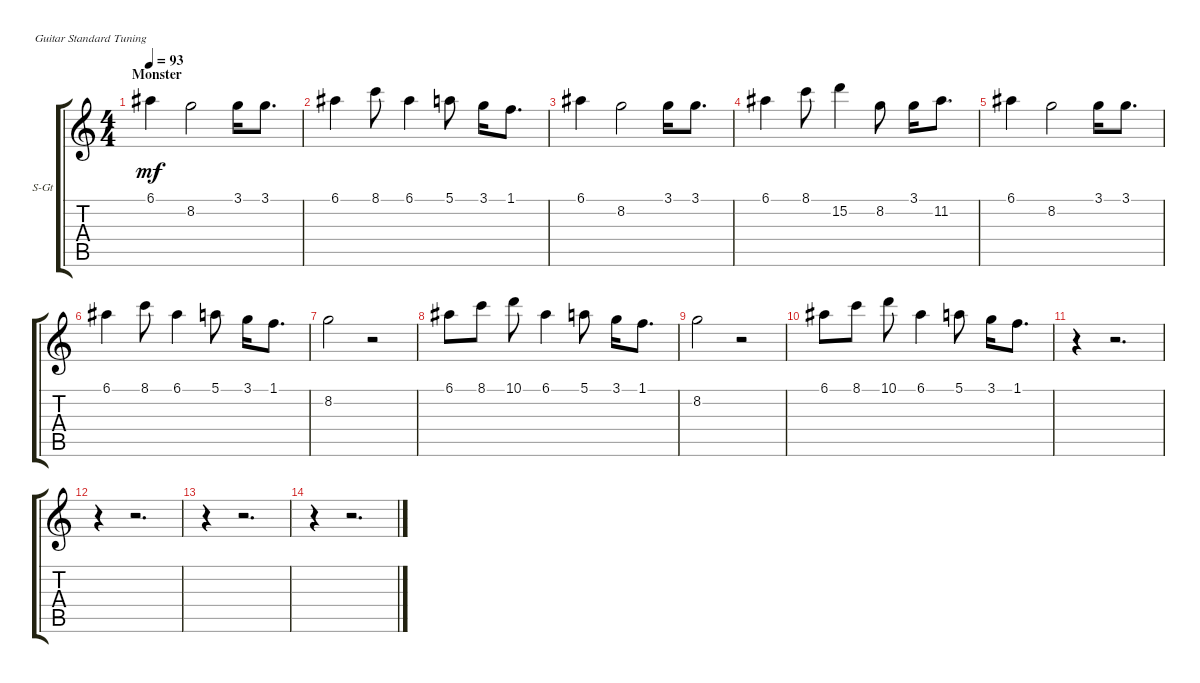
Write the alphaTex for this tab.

\bracketExtendMode groupsimilarinstruments
\firstSystemTrackNameOrientation horizontal
\otherSystemsTrackNameOrientation horizontal
\track ("Singer" "S-Gt") {solo instrument voiceoohs}
\staff {score tabs}
\tuning (E4 B3 G3 D3 A2 E2)
\displaytranspose 12
\ts (4 4)
\section ("" "Monster")
\tempo 93
\clef g2
\ks c
6.1.4{dy mf} 8.2.2 3.1.16 3.1.8{d} |
6.1.4 8.1.8 6.1.4 5.1.8 3.1.16 1.1.8{d} |
6.1.4 8.2.2 3.1.16 3.1.8{d} |
6.1.4 8.1.8 15.2.4 8.2.8 3.1.16 11.2.8{d} |
6.1.4 8.2.2 3.1.16 3.1.8{d} |
6.1.4 8.1.8 6.1.4 5.1.8 3.1.16 1.1.8{d} |
8.2.2 r.2 |
6.1.8 8.1.8 10.1.8 6.1.4 5.1.8 3.1.16 1.1.8{d} |
8.2.2 r.2 |
6.1.8 8.1.8 10.1.8 6.1.4 5.1.8 3.1.16 1.1.8{d} |
r.4 r.2{d} |
r.4 r.2{d} |
r.4 r.2{d} |
r.4 r.2{d}
